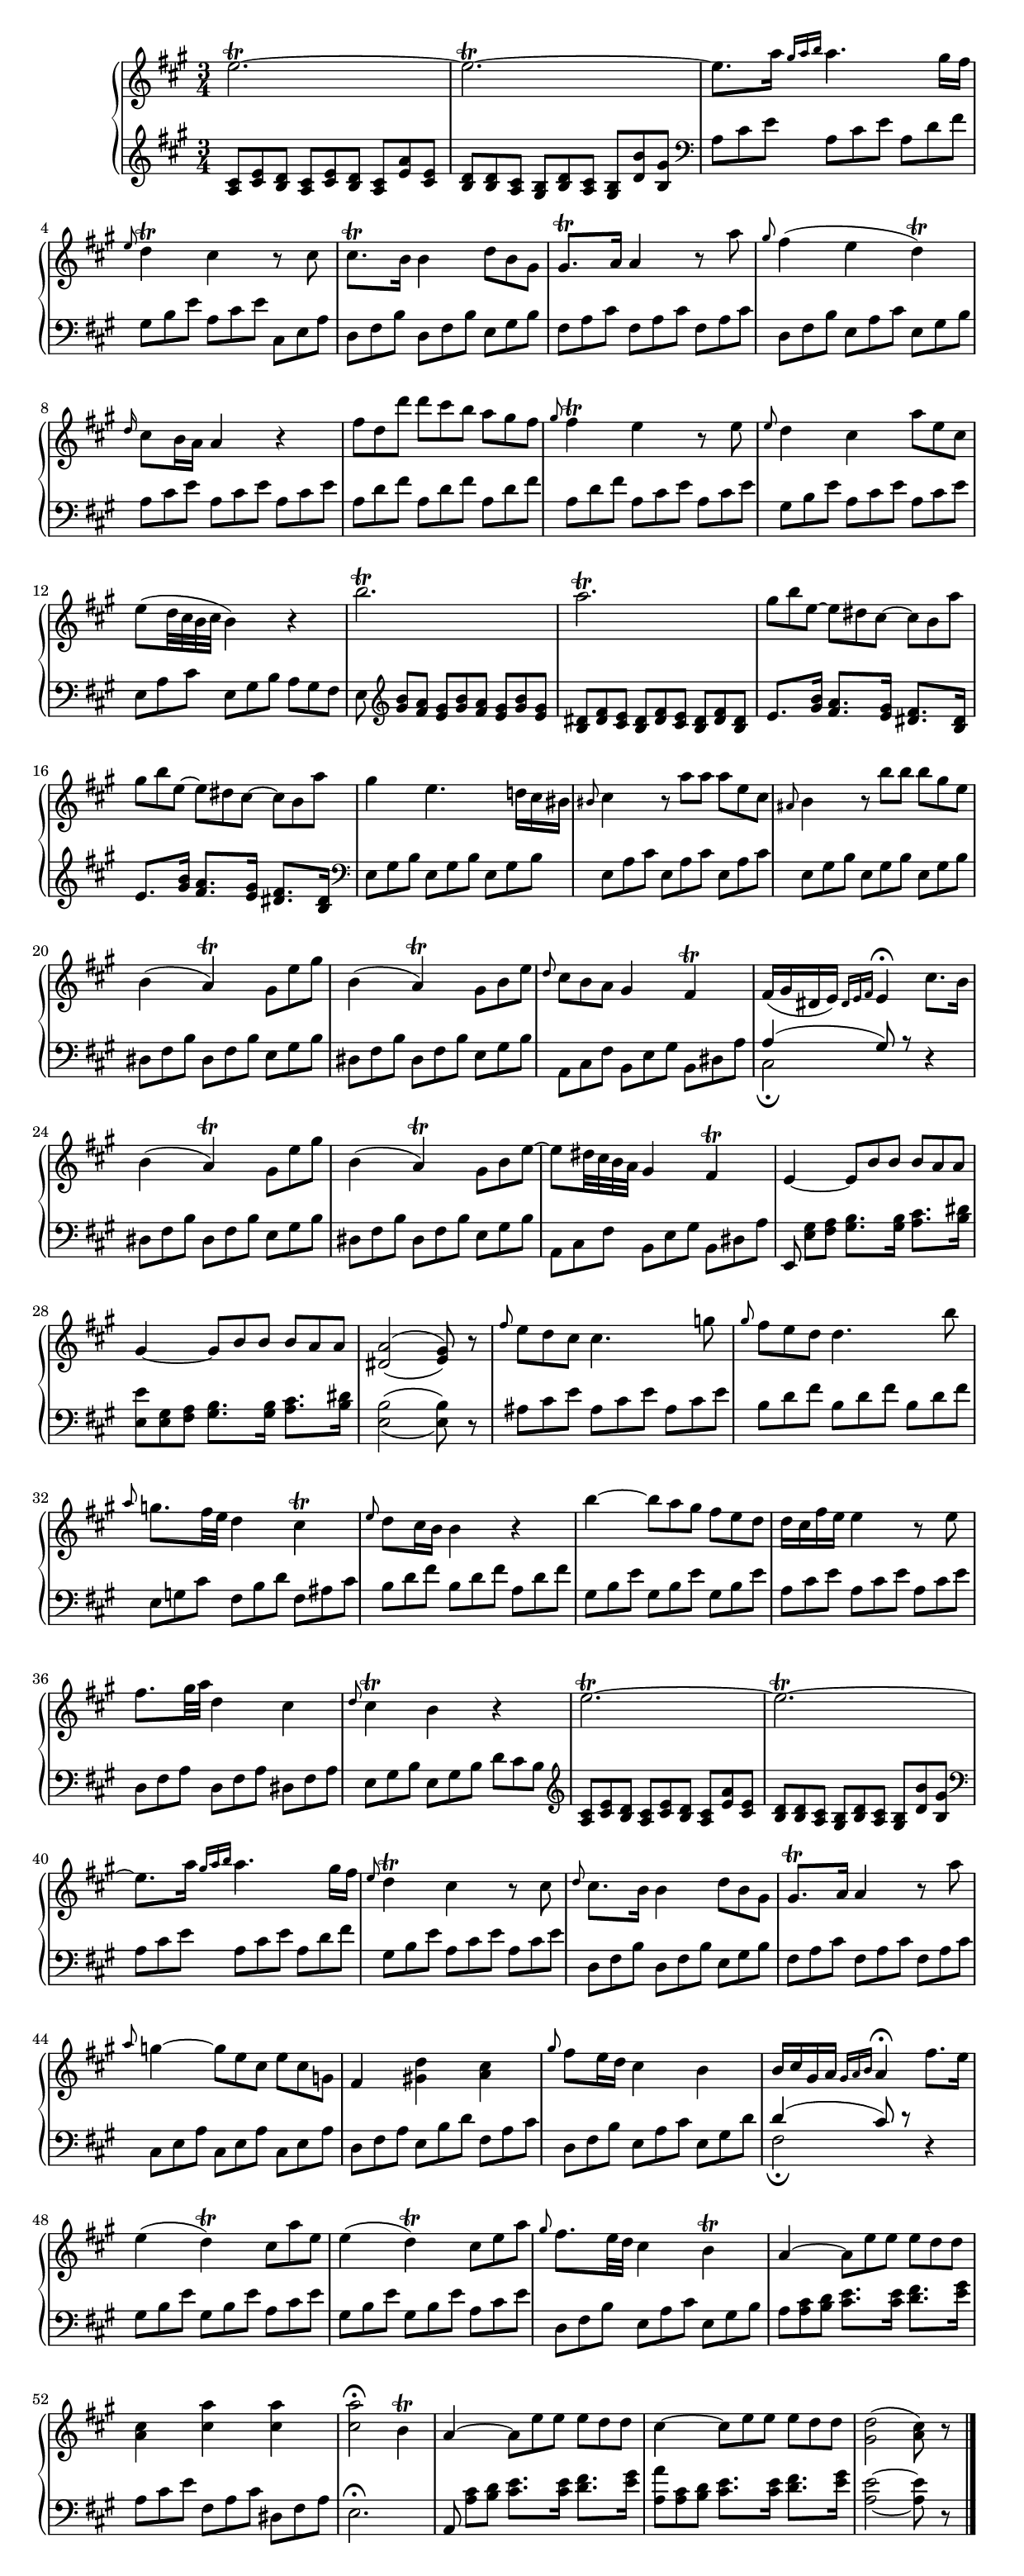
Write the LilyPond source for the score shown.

\version "2.24.0"
\include "../../stylesheets/annotation.ly"
\include "../../stylesheets/score.ly"
\include "../../stylesheets/typography.ly"

piece = "Adagio"

global = {
  \time 3/4
  \key fis \minor
}

upVoice = \new Voice {
  \relative c' {
    \clef "treble"
    e'2. \trill ~ |
    e2. \trill ~ |
    e8. a16 \grace { gis a b } a4. gis16 fis |
    \grace { e8 } d4 \trill cis r8 cis |
    cis8. \trill b16 b4 \override TupletBracket.bracket-visibility = ##f \omit TupletNumber \tuplet 3/2 { d8 b gis } |
    gis8. \trill a16 a4 r8 a' |
    \grace { gis8 } fis4 ( e d \trill ) |
    \grace { d16 } cis8 b16 a a4 r |
    \tuplet 3/2 4 { fis'8 d d' d cis b a gis fis } | \barNumberCheck #10
    \grace { gis8 } fis4 \trill e r8 e |
    \grace { e8 } d4 cis4 \tuplet 3/2 { a'8 e cis } |
    e8 ( d32 cis b cis b4 ) r |
    b'2. \trill |
    a2. \trill |
    \tuplet 3/2 4 { gis8 b e, ~ e dis cis ~ cis b a' } |
    \tuplet 3/2 4 { gis8 b e, ~ e dis cis ~ cis b a' } |
    gis4 e4. \tuplet 3/2 { d!16 cis bis } |
    \grace { bis8 } cis4 \tuplet 3/2 4 { r8 a' a a e cis } |
    \grace { ais8 } b4 \tuplet 3/2 4 { r8 b' b b gis e } | \barNumberCheck #20
    b4 ( a \trill ) \tuplet 3/2 { gis8 e' gis } |
    b,4 ( a \trill ) \tuplet 3/2 { gis8 b e } |
    \grace { d8 } \tuplet 3/2 { cis8 b a } gis4 fis \trill |
    fis16 ( gis dis e ) \grace { dis e fis } e4 \fermata cis'8. b16 |
    b4 ( a \trill ) \tuplet 3/2 { gis8 e' gis } |
    b,4 ( a \trill ) \tuplet 3/2 { gis8 b8 e ~ } |
    e8 dis32 cis b a gis4 fis \trill |
    e4 ~ \tuplet 3/2 4 { e8 b' b b a a } |
    gis4 ~ \tuplet 3/2 4 { gis8 b b b a a } |
    \once \set doubleSlurs = ##t <a dis,>2 ( <gis e>8 ) r | \barNumberCheck #30
    \grace { fis'8 } \tuplet 3/2 { e8 d8 cis8 } cis4. g'8 |
    \grace { gis8 } \tuplet 3/2 { fis8 e8 d8 } d4. b'8 |
    \grace { a8 } g8. fis32 e d4 cis \trill |
    \grace { e8 } d cis16 b b4 r |
    b'4 ~ \tuplet 3/2 4 { b8 a gis fis e d } |
    d16 cis fis e e4 r8 e |
    fis8. gis32 a d,4 cis |
    \grace { d8 } cis4 \trill b r |
    e2. \trill ~ |
    e2. \trill ~ | \barNumberCheck #40
    e8. a16 \grace { gis a b } a4. gis16 fis |
    \grace { e8 } d4 \trill cis r8 cis |
    \grace { d8 } cis8. b16 b4 \tuplet 3/2 { d8 b gis } |
    gis8. \trill a16 a4 r8 a' |
    \grace { a8 } g4 ~ \tuplet 3/2 4 { g8 e cis e8 cis g }
    fis4 <d' gis,!> <cis a> |
    \grace { gis'8 } fis8 e16 d cis4 b |
    b16 cis gis a \grace { gis a b } a4 \fermata fis'8. e16 |
    e4 ( d \trill ) \tuplet 3/2 { cis8 a' e } |
    e4 ( d \trill ) \tuplet 3/2 { cis8 e a } | \barNumberCheck #50
    \grace { gis8 } fis8. e32 d cis4 b \trill |
    \once \tieUp a4 ~ \tuplet 3/2 4 { a8 e' e e d d } |
    <cis a>4 <a' cis,> <a cis,> |
    <a cis,>2 \fermata b,4 \trill |
    \once \tieUp a4 ~ \tuplet 3/2 4 { a8 e' e e d d } |
    cis4 ~ \tuplet 3/2 4 { cis8 e e e d d } |
    <d gis,>2 ( <cis a>8 ) r \bar "|."
  }
}

downVoice = \new Voice {
  \relative c {
    \clef "treble"
    \override TupletBracket.bracket-visibility = ##f \omit TupletNumber \tuplet 3/2 4 { <cis' a>8 <e cis> <d b> <cis a> <e cis> <d b> <cis a> <a' e> <e cis> } |
    \tuplet 3/2 4 { <d b>8 <d b> <cis a> <b gis> <d b> <cis a> <b gis> <b' d,> <gis b,> } |
    \clef "bass" \tuplet 3/2 4 { a,8 cis e a, cis e a, d fis } |
    \tuplet 3/2 4 { gis,8 b e a, cis e cis, e a } |
    \tuplet 3/2 4 { d,8 fis b d, fis b e, gis b } |
    \tuplet 3/2 4 { fis8 a cis fis, a cis fis, a cis } |
    \tuplet 3/2 4 { d,8 fis b e, a cis e, gis b } |
    \tuplet 3/2 4 { a8 cis e a, cis e a, cis e } |
    \tuplet 3/2 4 { a,8 d fis a, d fis a, d fis } | \barNumberCheck #10
    \tuplet 3/2 4 { a,8 d fis a, cis e a, cis e } |
    \tuplet 3/2 4 { gis,8 b e a, cis e a, cis e } |
    \tuplet 3/2 4 { e,8 a cis e, gis b a gis fis } |
    \tuplet 3/2 4 { e8 \clef "treble" <b'' gis> [ <a fis> ] <gis e> <b gis> <a fis> <gis e> <b gis> <gis e> } |
    \tuplet 3/2 4 { <dis b>8 <fis dis> <e cis> <dis b> <fis dis> <e cis> <dis b> <fis dis> <dis b> } |
    e8. <b' gis>16 <a fis>8. <gis e>16 <fis dis>8. <dis b>16 |
    e8. <b' gis>16 <a fis>8. <gis e>16 <fis dis>8. <dis b>16 \clef "bass" |
    \tuplet 3/2 4 { e,8 gis b e, gis b e, gis b } |
    \tuplet 3/2 4 { e,8 a cis e, a cis e, a cis } |
    \tuplet 3/2 4 { e,8 gis b e, gis b e, gis b } | \barNumberCheck #20
    \tuplet 3/2 4 { dis,8 fis b dis, fis b e, gis b } |
    \tuplet 3/2 4 { dis,8 fis b dis, fis b e, gis b } |
    \tuplet 3/2 4 { \stemDown a,8 cis fis \stemNeutral b, e gis b, dis a' } |
    << { \voiceOne a4 ( gis8 ) r } \new Voice { \voiceTwo cis,2 \fermata } >> \oneVoice r4 |
    \tuplet 3/2 4 { dis8 fis b dis, fis b e, gis b } |
    \tuplet 3/2 4 { dis,8 fis b dis, fis b e, gis b } |
    \tuplet 3/2 4 { \stemDown a,8 cis fis \stemNeutral b, e gis b, dis a' } |
    \tuplet 3/2 { e,8 <gis' e> [ <a fis> ] } <b gis>8. <b gis>16 <cis a>8. <dis b>16 |
    \tuplet 3/2 { <e e,>8 <gis, e> <a fis> } <b gis>8. <b gis>16 <cis a>8. <dis b>16 |
    \once \set doubleSlurs = ##t <b e,>2 ( <b e,>8 ) r | \barNumberCheck #30
    \tuplet 3/2 4 { ais8 cis e ais, cis e ais, cis e } |
    \tuplet 3/2 4 { b8 d fis b, d fis b, d fis } |
    \tuplet 3/2 4 { e,8 g cis fis, b d fis, ais cis } |
    \tuplet 3/2 4 { b8 d fis b, d fis a, d fis } |
    \tuplet 3/2 4 { gis,8 b e gis, b e gis, b e } |
    \tuplet 3/2 4 { a,8 cis e a, cis e a, cis e } |
    \tuplet 3/2 4 { d,8 fis a d, fis a dis, fis a } |
    \tuplet 3/2 4 { e8 gis b e, gis b d cis b } |
    \clef "treble" \tuplet 3/2 4 { <cis a>8 <e cis> <d b> <cis a> <e cis> <d b> <cis a> <a' e> <e cis> } |
    \tuplet 3/2 4 { <d b>8 <d b> <cis a> <b gis> <d b> <cis a> <b gis> <b' d,> <gis b,> } | \barNumberCheck #40
    \clef "bass" \tuplet 3/2 4 { a,8 cis e a, cis e a, d fis } |
    \tuplet 3/2 4 { gis,8 b e a, cis e a, cis e } |
    \tuplet 3/2 4 { d,8 fis b d, fis b e, gis b } |
    \tuplet 3/2 4 { fis8 a cis fis, a cis fis, a cis } |
    \tuplet 3/2 4 { cis,8 e a cis, e a cis, e a } |
    \tuplet 3/2 4 { d,8 fis a e b' d fis, a cis } |
    \tuplet 3/2 4 { d,8 fis b e, a cis e, gis d' } |
    << { \voiceOne d4 ( cis8 ) r } \new Voice { \voiceTwo fis,2 \fermata } >> \oneVoice r4 |
    \tuplet 3/2 4 { gis8 b e gis, b e a, cis e } |
    \tuplet 3/2 4 { gis,8 b e gis, b e a, cis e } | \barNumberCheck #50
    \tuplet 3/2 4 { d,8 fis b e, a cis e, gis b } |
    \tuplet 3/2 { a8 <cis a> <d b> } <e cis>8. <e cis>16 <fis d>8. <gis e>16 |
    \tuplet 3/2 4 { a,8 cis e fis, a cis dis, fis a } |
    e2. \fermata |
    \tuplet 3/2 { a,8 <cis' a> [ <d b> ] } <e cis>8. <e cis>16 <fis d>8. <gis e>16 |
    \tuplet 3/2 { <a a,>8 <cis, a> <d b> } <e cis>8. <e cis>16 <fis d>8. <gis e>16 |
    <e a,>2 ~ <e a,>8 r \bar "|."
  }
}

\score {
  \new PianoStaff <<
    \new Staff = "up" << \global \upVoice >>
    \new Staff = "down" << \global \downVoice >>
  >>
}
